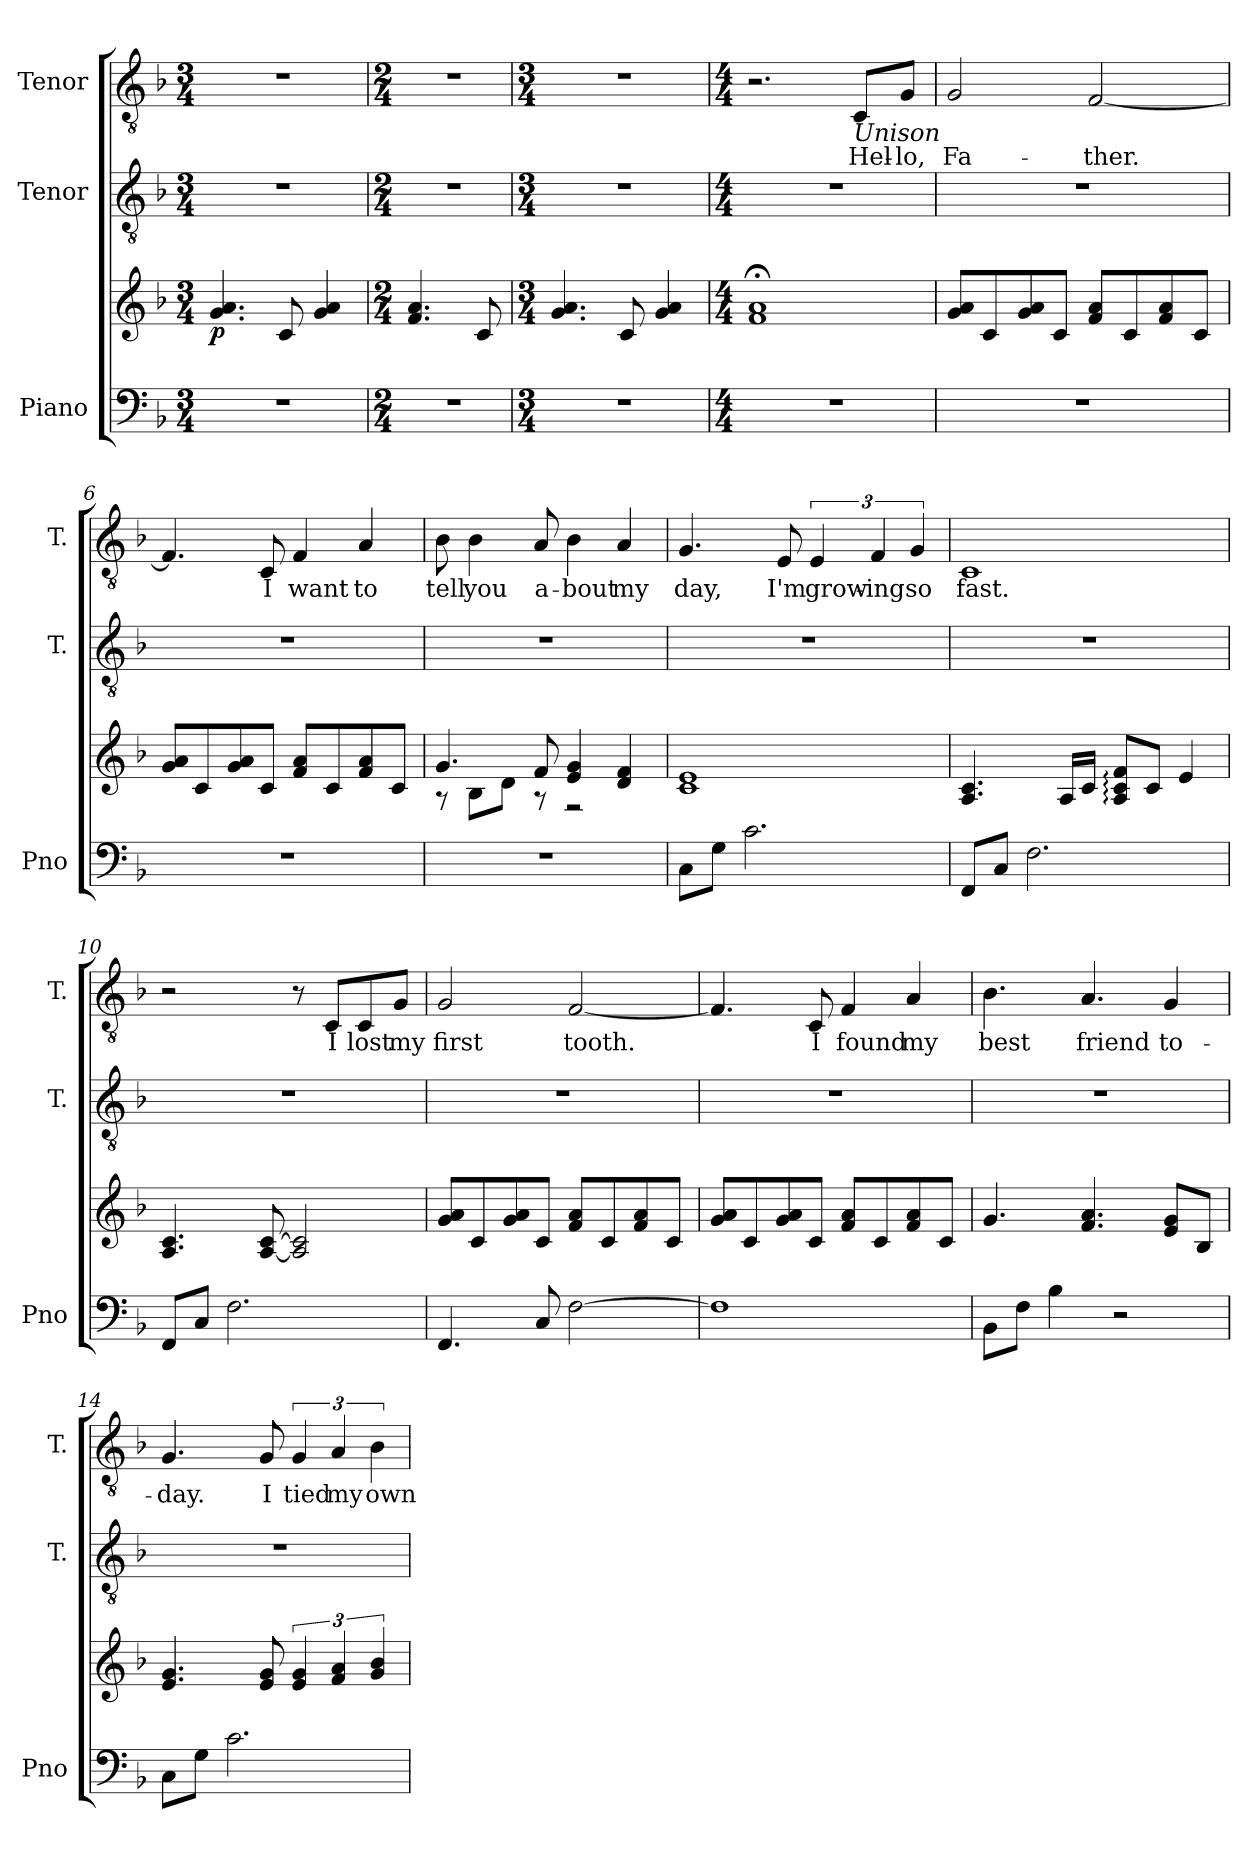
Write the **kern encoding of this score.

**kern	**kern	**dynam	**kern	**kern	**text
*part3	*part3	*part3	*part2	*part1	*part1
*staff4	*staff3	*staff3/4	*staff2	*staff1	*staff1
*I"Piano	*	*	*I"Tenor	*I"Tenor	*
*I'Pno	*	*	*I'T.	*I'T.	*
*clefF4	*clefG2	*	*clefGv2	*clefGv2	*
*k[b-]	*k[b-]	*	*k[b-]	*k[b-]	*
*M3/4	*M3/4	*	*M3/4	*M3/4	*
*MM115	*MM115	*	*MM115	*MM115	*
=1	=1	=1	=1	=1	=1
!	!	!LO:DY:b	!	!	!
2.r	4.g/ 4.a/	p	2.r	2.r	.
.	8c/	.	.	.	.
.	4g/ 4a/	.	.	.	.
=2	=2	=2	=2	=2	=2
*M2/4	*M2/4	*	*M2/4	*M2/4	*
2r	4.f/ 4.a/	.	2r	2r	.
.	8c/	.	.	.	.
=3	=3	=3	=3	=3	=3
*M3/4	*M3/4	*	*M3/4	*M3/4	*
2.r	4.g/ 4.a/	.	2.r	2.r	.
.	8c/	.	.	.	.
.	4g/ 4a/	.	.	.	.
=4	=4	=4	=4	=4	=4
*M4/4	*M4/4	*	*M4/4	*M4/4	*
1r	1f;< 1a;<	.	1r	2.r	.
!	!	!	!	!LO:TX:b:i:t=Unison	!
.	.	.	.	8C/L	Hel-
.	.	.	.	8G/J	-lo,
=5	=5	=5	=5	=5	=5
1r	8g/ 8a/L	.	1r	2G/	Fa-
.	8c/	.	.	.	.
.	8g/ 8a/	.	.	.	.
.	8c/J	.	.	.	.
.	8f/ 8a/L	.	.	[2F/	-ther.
.	8c/	.	.	.	.
.	8f/ 8a/	.	.	.	.
.	8c/J	.	.	.	.
!!LO:LB:g=z
=6	=6	=6	=6	=6	=6
1r	8g/ 8a/L	.	1r	4.F/]	.
.	8c/	.	.	.	.
.	8g/ 8a/	.	.	.	.
.	8c/J	.	.	8C/	I
.	8f/ 8a/L	.	.	4F/	want
.	8c/	.	.	.	.
.	8f/ 8a/	.	.	4A/	to
.	8c/J	.	.	.	.
=7	=7	=7	=7	=7	=7
*	*^	*	*	*	*
1r	4.g/	8r	.	1r	8B-\	tell
.	.	8B-\L	.	.	4B-\	you
.	.	8d\J	.	.	.	.
.	8f/	8r	.	.	8A/	a-
.	4e/ 4g/	2r	.	.	4B-\	-bout
.	4d/ 4f/	.	.	.	4A/	my
*	*v	*v	*	*	*	*
=8	=8	=8	=8	=8	=8
8C\L	1c 1e	.	1r	4.G/	day,
8G\J	.	.	.	.	.
2.c\	.	.	.	.	.
.	.	.	.	8E/	I'm
.	.	.	.	6E/	grow-
.	.	.	.	6F/	-ing
.	.	.	.	6G/	so
=9	=9	=9	=9	=9	=9
8FF/L	4.A/ 4.c/	.	1r	1C	fast.
8C/J	.	.	.	.	.
2.F\	.	.	.	.	.
.	16A/LL	.	.	.	.
.	16c/JJ	.	.	.	.
.	8A/: 8c/: 8f/:L	.	.	.	.
.	8c/J	.	.	.	.
.	4e/	.	.	.	.
!!LO:PB:g=z
=10	=10	=10	=10	=10	=10
8FF/L	4.A/ 4.c/	.	1r	2r	.
8C/J	.	.	.	.	.
2.F\	.	.	.	.	.
.	[8A/ [8c/	.	.	.	.
.	2A/] 2c/]	.	.	8r	.
.	.	.	.	8C/L	I
.	.	.	.	8C/	lost
.	.	.	.	8G/J	my
=11	=11	=11	=11	=11	=11
4.FF/	8g/ 8a/L	.	1r	2G/	first
.	8c/	.	.	.	.
.	8g/ 8a/	.	.	.	.
8C/	8c/J	.	.	.	.
[2F\	8f/ 8a/L	.	.	[2F/	tooth.
.	8c/	.	.	.	.
.	8f/ 8a/	.	.	.	.
.	8c/J	.	.	.	.
=12	=12	=12	=12	=12	=12
1F]	8g/ 8a/L	.	1r	4.F/]	.
.	8c/	.	.	.	.
.	8g/ 8a/	.	.	.	.
.	8c/J	.	.	8C/	I
.	8f/ 8a/L	.	.	4F/	found
.	8c/	.	.	.	.
.	8f/ 8a/	.	.	4A/	my
.	8c/J	.	.	.	.
=13	=13	=13	=13	=13	=13
8BB-\L	4.g/	.	1r	4.B-\	best
8F\J	.	.	.	.	.
4B-\	.	.	.	.	.
.	4.f/ 4.a/	.	.	4.A/	friend
2r	.	.	.	.	.
.	8e/ 8g/L	.	.	4G/	to-
.	8B-/J	.	.	.	.
!!LO:LB:g=z
=14	=14	=14	=14	=14	=14
8C\L	4.e/ 4.g/	.	1r	4.G/	-day.
8G\J	.	.	.	.	.
2.c\	.	.	.	.	.
.	8e/ 8g/	.	.	8G/	I
.	6e/ 6g/	.	.	6G/	tied
.	6f/ 6a/	.	.	6A/	my
.	6g/ 6b-/	.	.	6B-\	own
=	=	=	=	=	=
*-	*-	*-	*-	*-	*-
